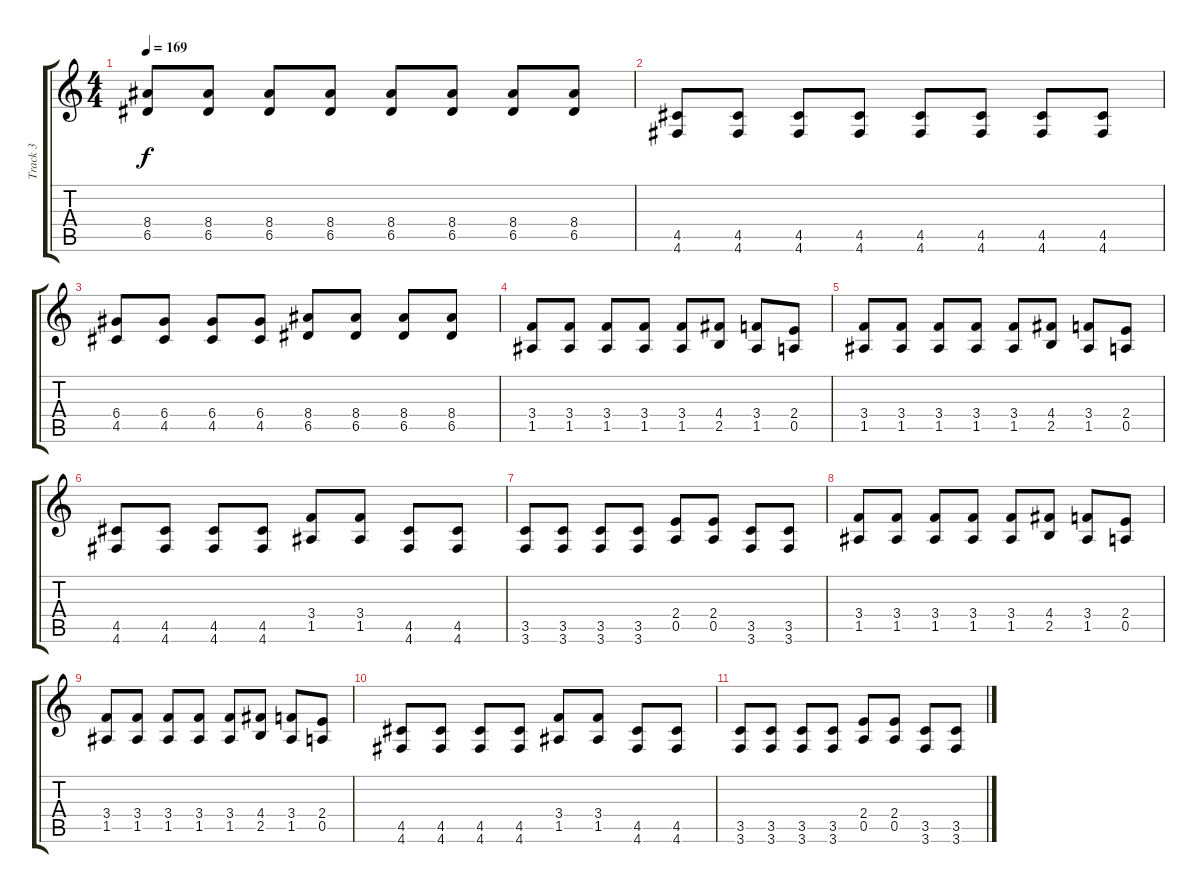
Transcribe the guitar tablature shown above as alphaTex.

\track ("Track 3" "Track 3") {instrument overdrivenguitar}
\staff {score tabs}
\tuning (E4 B3 G3 D3 A2 D2) {hide}
\ts (4 4)
\tempo 169
\clef g2
\ks c
(8.4 6.5).8{dy f} (8.4 6.5).8 (8.4 6.5).8 (8.4 6.5).8 (8.4 6.5).8 (8.4 6.5).8 (8.4 6.5).8 (8.4 6.5).8 |
(4.5 4.6).8 (4.5 4.6).8 (4.5 4.6).8 (4.5 4.6).8 (4.5 4.6).8 (4.5 4.6).8 (4.5 4.6).8 (4.5 4.6).8 |
(6.4 4.5).8 (6.4 4.5).8 (6.4 4.5).8 (6.4 4.5).8 (8.4 6.5).8 (8.4 6.5).8 (8.4 6.5).8 (8.4 6.5).8 |
(3.4 1.5).8 (3.4 1.5).8 (3.4 1.5).8 (3.4 1.5).8 (3.4 1.5).8 (4.4 2.5).8 (3.4 1.5).8 (2.4 0.5).8 |
(3.4 1.5).8 (3.4 1.5).8 (3.4 1.5).8 (3.4 1.5).8 (3.4 1.5).8 (4.4 2.5).8 (3.4 1.5).8 (2.4 0.5).8 |
(4.5 4.6).8 (4.5 4.6).8 (4.5 4.6).8 (4.5 4.6).8 (3.4 1.5).8 (3.4 1.5).8 (4.5 4.6).8 (4.5 4.6).8 |
(3.5 3.6).8 (3.5 3.6).8 (3.5 3.6).8 (3.5 3.6).8 (2.4 0.5).8 (2.4 0.5).8 (3.5 3.6).8 (3.5 3.6).8 |
(3.4 1.5).8 (3.4 1.5).8 (3.4 1.5).8 (3.4 1.5).8 (3.4 1.5).8 (4.4 2.5).8 (3.4 1.5).8 (2.4 0.5).8 |
(3.4 1.5).8 (3.4 1.5).8 (3.4 1.5).8 (3.4 1.5).8 (3.4 1.5).8 (4.4 2.5).8 (3.4 1.5).8 (2.4 0.5).8 |
(4.5 4.6).8 (4.5 4.6).8 (4.5 4.6).8 (4.5 4.6).8 (3.4 1.5).8 (3.4 1.5).8 (4.5 4.6).8 (4.5 4.6).8 |
(3.5 3.6).8 (3.5 3.6).8 (3.5 3.6).8 (3.5 3.6).8 (2.4 0.5).8 (2.4 0.5).8 (3.5 3.6).8 (3.5 3.6).8
